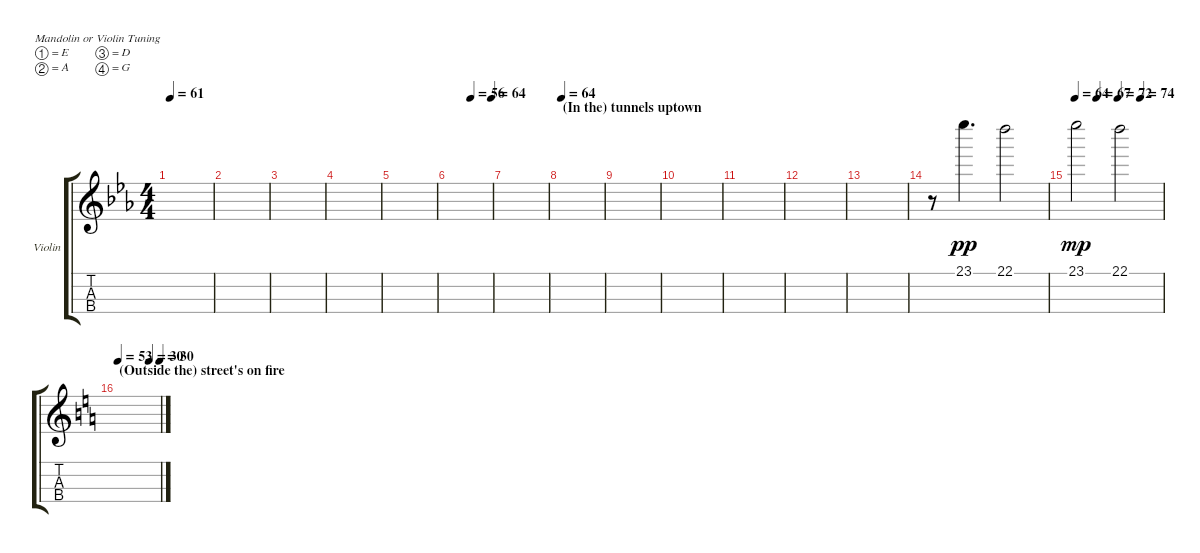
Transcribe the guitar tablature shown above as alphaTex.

\defaultSystemsLayout 4
\bracketExtendMode groupsimilarinstruments
\firstSystemTrackNameOrientation horizontal
\otherSystemsTrackNameOrientation horizontal
\track ("Violin" "Violin") {instrument violin}
\staff {score tabs}
\tuning (E5 A4 D4 G3)
\ts (4 4)
\tempo 61
\clef g2
\scale
0.333333
\ks eb
|
\scale
0.333333 |
\scale
0.333333 |
\scale
0.333333 |
\scale
0.333333 |
\tempo (56 0.5)
\tempo (64 1)
\scale
0.333333 |
\scale
0.333333 |
\section ("" "(In the) tunnels uptown")
\tempo 64
\scale
0.333333 |
\scale
0.333333 |
\scale
0.333333 |
\scale
0.333333 |
\scale
0.333333 |
\scale
0.333333 |
\scale
0.252066 r.8 23.1.4{d dy pp} 22.1.2 |
\tempo 64
\tempo (67 0.25)
\tempo (72 0.49375)
\tempo (74 0.75)
\scale
0.252066 23.1.2{dy mp} 22.1.2 |
\section ("" "(Outside the) street's on fire")
\tempo 53
\tempo (30 0.75)
\tempo (30 1)
\scale
0.495868
\ks aminor
